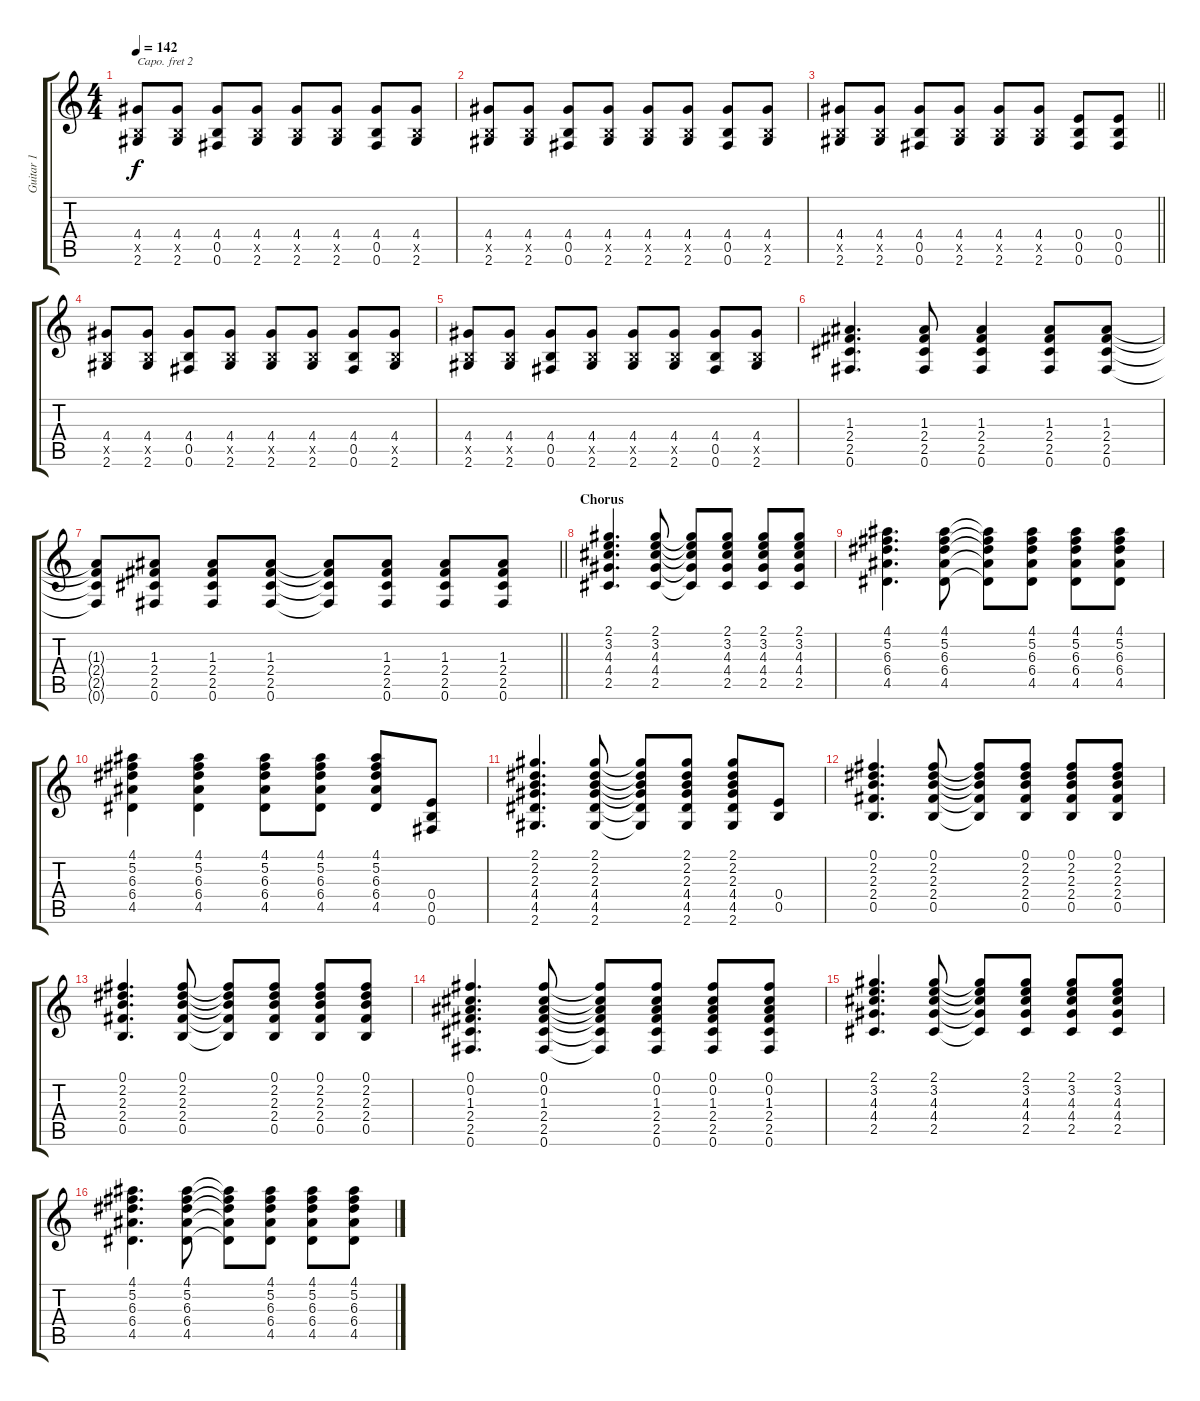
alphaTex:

\track ("Guitar 1" "Guitar 1") {instrument acousticguitarnylon}
\staff {score tabs}
\capo 2
\tuning (E4 B3 G3 D3 A2 E2) {hide}
\ts (4 4)
\tempo 142
\clef g2
\ks c
(4.4 0.5{x} 2.6).8{dy f} (4.4 0.5{x} 2.6).8 (4.4 0.5 0.6).8 (4.4 0.5{x} 2.6).8 (4.4 0.5{x} 2.6).8 (4.4 0.5{x} 2.6).8 (4.4 0.5 0.6).8 (4.4 0.5{x} 2.6).8 |
(4.4 0.5{x} 2.6).8 (4.4 0.5{x} 2.6).8 (4.4 0.5 0.6).8 (4.4 0.5{x} 2.6).8 (4.4 0.5{x} 2.6).8 (4.4 0.5{x} 2.6).8 (4.4 0.5 0.6).8 (4.4 0.5{x} 2.6).8 |
\barLineRight lightlight
(4.4 0.5{x} 2.6).8 (4.4 0.5{x} 2.6).8 (4.4 0.5 0.6).8 (4.4 0.5{x} 2.6).8 (4.4 0.5{x} 2.6).8 (4.4 0.5{x} 2.6).8 (0.4 0.5 0.6).8 (0.4 0.5 0.6).8 |
(4.4 0.5{x} 2.6).8 (4.4 0.5{x} 2.6).8 (4.4 0.5 0.6).8 (4.4 0.5{x} 2.6).8 (4.4 0.5{x} 2.6).8 (4.4 0.5{x} 2.6).8 (4.4 0.5 0.6).8 (4.4 0.5{x} 2.6).8 |
(4.4 0.5{x} 2.6).8 (4.4 0.5{x} 2.6).8 (4.4 0.5 0.6).8 (4.4 0.5{x} 2.6).8 (4.4 0.5{x} 2.6).8 (4.4 0.5{x} 2.6).8 (4.4 0.5 0.6).8 (4.4 0.5{x} 2.6).8 |
(1.3 2.4 2.5 0.6).4{d} (1.3 2.4 2.5 0.6).8 (1.3 2.4 2.5 0.6).4 (1.3 2.4 2.5 0.6).8 (1.3 2.4 2.5 0.6).8 |
\barLineRight lightlight
(1.3{t} 2.4{t} 2.5{t} 0.6{t}).8 (1.3 2.4 2.5 0.6).8 (1.3 2.4 2.5 0.6).8 (1.3 2.4 2.5 0.6).8 (1.3{t} 2.4{t} 2.5{t} 0.6{t}).8 (1.3 2.4 2.5 0.6).8 (1.3 2.4 2.5 0.6).8 (1.3 2.4 2.5 0.6).8 |
\section ("" "Chorus")
(2.1 3.2 4.3 4.4 2.5).4{d} (2.1 3.2 4.3 4.4 2.5).8 (2.1{t} 3.2{t} 4.3{t} 4.4{t} 2.5{t}).8 (2.1 3.2 4.3 4.4 2.5).8 (2.1 3.2 4.3 4.4 2.5).8 (2.1 3.2 4.3 4.4 2.5).8 |
(4.1 5.2 6.3 6.4 4.5).4{d} (4.1 5.2 6.3 6.4 4.5).8 (4.1{t} 5.2{t} 6.3{t} 6.4{t} 4.5{t}).8 (4.1 5.2 6.3 6.4 4.5).8 (4.1 5.2 6.3 6.4 4.5).8 (4.1 5.2 6.3 6.4 4.5).8 |
(4.1 5.2 6.3 6.4 4.5).4 (4.1 5.2 6.3 6.4 4.5).4 (4.1 5.2 6.3 6.4 4.5).8 (4.1 5.2 6.3 6.4 4.5).8 (4.1 5.2 6.3 6.4 4.5).8 (0.4 0.5 0.6).8 |
(2.1 2.2 2.3 4.4 4.5 2.6).4{d} (2.1 2.2 2.3 4.4 4.5 2.6).8 (2.1{t} 2.2{t} 2.3{t} 4.4{t} 4.5{t} 2.6{t}).8 (2.1 2.2 2.3 4.4 4.5 2.6).8 (2.1 2.2 2.3 4.4 4.5 2.6).8 (0.4 0.5).8 |
(0.1 2.2 2.3 2.4 0.5).4{d} (0.1 2.2 2.3 2.4 0.5).8 (0.1{t} 2.2{t} 2.3{t} 2.4{t} 0.5{t}).8 (0.1 2.2 2.3 2.4 0.5).8 (0.1 2.2 2.3 2.4 0.5).8 (0.1 2.2 2.3 2.4 0.5).8 |
(0.1 2.2 2.3 2.4 0.5).4{d} (0.1 2.2 2.3 2.4 0.5).8 (0.1{t} 2.2{t} 2.3{t} 2.4{t} 0.5{t}).8 (0.1 2.2 2.3 2.4 0.5).8 (0.1 2.2 2.3 2.4 0.5).8 (0.1 2.2 2.3 2.4 0.5).8 |
(0.1 0.2 1.3 2.4 2.5 0.6).4{d} (0.1 0.2 1.3 2.4 2.5 0.6).8 (0.1{t} 0.2{t} 1.3{t} 2.4{t} 2.5{t} 0.6{t}).8 (0.1 0.2 1.3 2.4 2.5 0.6).8 (0.1 0.2 1.3 2.4 2.5 0.6).8 (0.1 0.2 1.3 2.4 2.5 0.6).8 |
(2.1 3.2 4.3 4.4 2.5).4{d} (2.1 3.2 4.3 4.4 2.5).8 (2.1{t} 3.2{t} 4.3{t} 4.4{t} 2.5{t}).8 (2.1 3.2 4.3 4.4 2.5).8 (2.1 3.2 4.3 4.4 2.5).8 (2.1 3.2 4.3 4.4 2.5).8 |
(4.1 5.2 6.3 6.4 4.5).4{d} (4.1 5.2 6.3 6.4 4.5).8 (4.1{t} 5.2{t} 6.3{t} 6.4{t} 4.5{t}).8 (4.1 5.2 6.3 6.4 4.5).8 (4.1 5.2 6.3 6.4 4.5).8 (4.1 5.2 6.3 6.4 4.5).8
